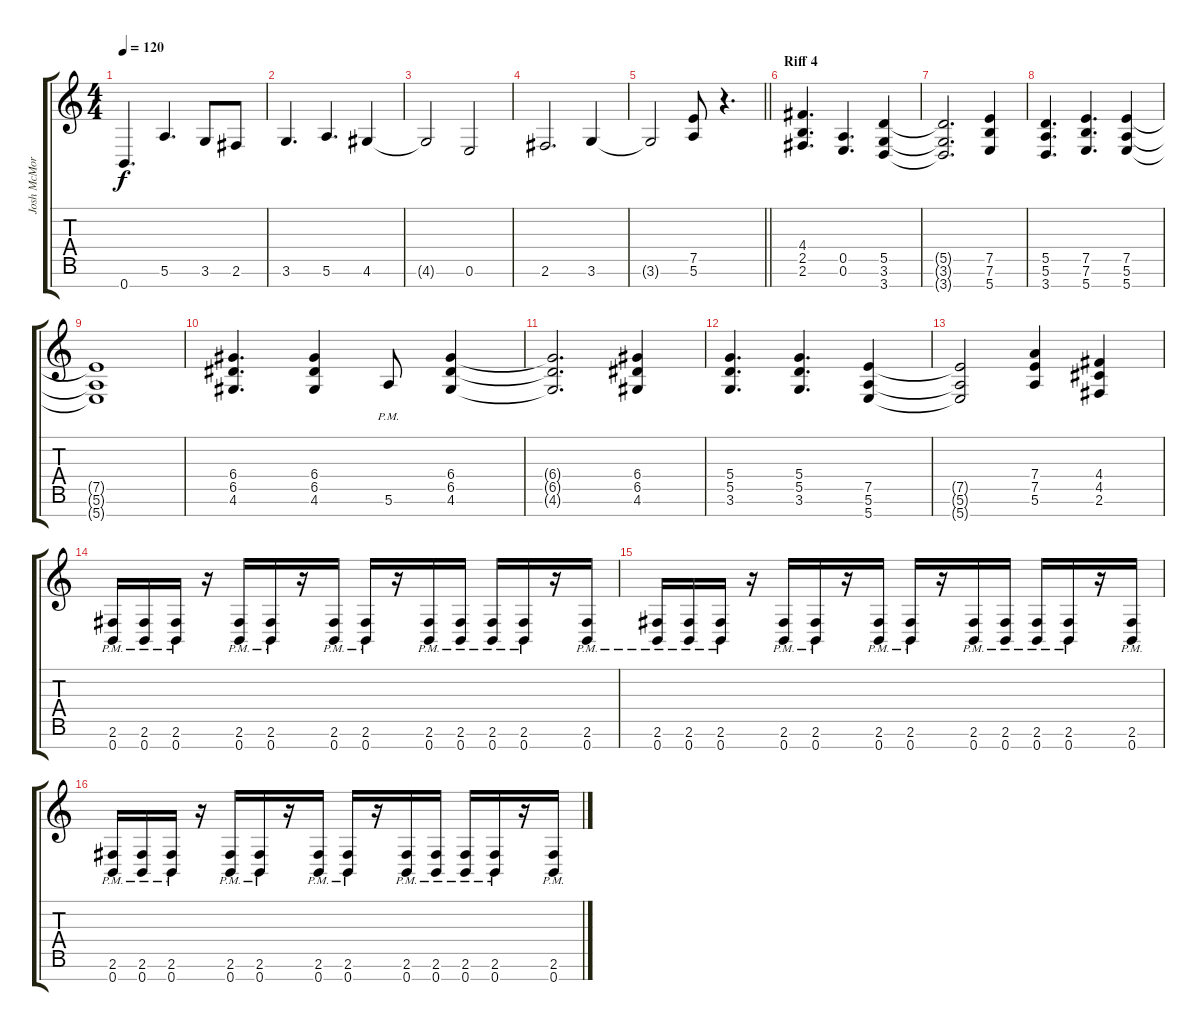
\track ("Josh McMorran" "Josh McMor") {instrument distortionguitar}
\staff {score tabs}
\tuning (E4 B3 G3 D3 A2 E2 B1) {hide}
\ts (4 4)
\tempo 120
\clef g2
\ks c
0.7{t}.4{d dy f} 5.6.4{d} 3.6.8 2.6.8 |
3.6.4{d} 5.6.4{d} 4.6.4 |
4.6{t}.2 0.6.2 |
2.6.2{d} 3.6.4 |
\barLineRight lightlight
3.6{t}.2 (7.5 5.6).8 r.4{d} |
\section ("" "Riff 4")
(4.4 2.5 2.6).4{d} (0.5 0.6).4{d} (5.5 3.6 3.7).4 |
(5.5{t} 3.6{t} 3.7{t}).2{d} (7.5 7.6 5.7).4 |
(5.5 5.6 3.7).4{d} (7.5 7.6 5.7).4{d} (7.5 5.6 5.7).4 |
(7.5{t} 5.6{t} 5.7{t}).1 |
(6.4 6.5 4.6).4{d} (6.4 6.5 4.6).4 5.6{pm}.8 (6.4 6.5 4.6).4 |
(6.4{t} 6.5{t} 4.6{t}).2{d} (6.4 6.5 4.6).4 |
(5.4 5.5 3.6).4{d} (5.4 5.5 3.6).4{d} (7.5 5.6 5.7).4 |
(7.5{t} 5.6{t} 5.7{t}).2 (7.4 7.5 5.6).4 (4.4 4.5 2.6).4 |
(2.6{pm} 0.7{pm}).16 (2.6{pm} 0.7{pm}).16 (2.6{pm} 0.7{pm}).16 r.16 (2.6{pm} 0.7{pm}).16 (2.6{pm} 0.7{pm}).16 r.16 (2.6{pm} 0.7{pm}).16 (2.6{pm} 0.7{pm}).16 r.16 (2.6{pm} 0.7{pm}).16 (2.6{pm} 0.7{pm}).16 (2.6{pm} 0.7{pm}).16 (2.6{pm} 0.7{pm}).16 r.16 (2.6{pm} 0.7{pm}).16 |
(2.6{pm} 0.7{pm}).16 (2.6{pm} 0.7{pm}).16 (2.6{pm} 0.7{pm}).16 r.16 (2.6{pm} 0.7{pm}).16 (2.6{pm} 0.7{pm}).16 r.16 (2.6{pm} 0.7{pm}).16 (2.6{pm} 0.7{pm}).16 r.16 (2.6{pm} 0.7{pm}).16 (2.6{pm} 0.7{pm}).16 (2.6{pm} 0.7{pm}).16 (2.6{pm} 0.7{pm}).16 r.16 (2.6{pm} 0.7{pm}).16 |
(2.6{pm} 0.7{pm}).16 (2.6{pm} 0.7{pm}).16 (2.6{pm} 0.7{pm}).16 r.16 (2.6{pm} 0.7{pm}).16 (2.6{pm} 0.7{pm}).16 r.16 (2.6{pm} 0.7{pm}).16 (2.6{pm} 0.7{pm}).16 r.16 (2.6{pm} 0.7{pm}).16 (2.6{pm} 0.7{pm}).16 (2.6{pm} 0.7{pm}).16 (2.6{pm} 0.7{pm}).16 r.16 (2.6{pm} 0.7{pm}).16
